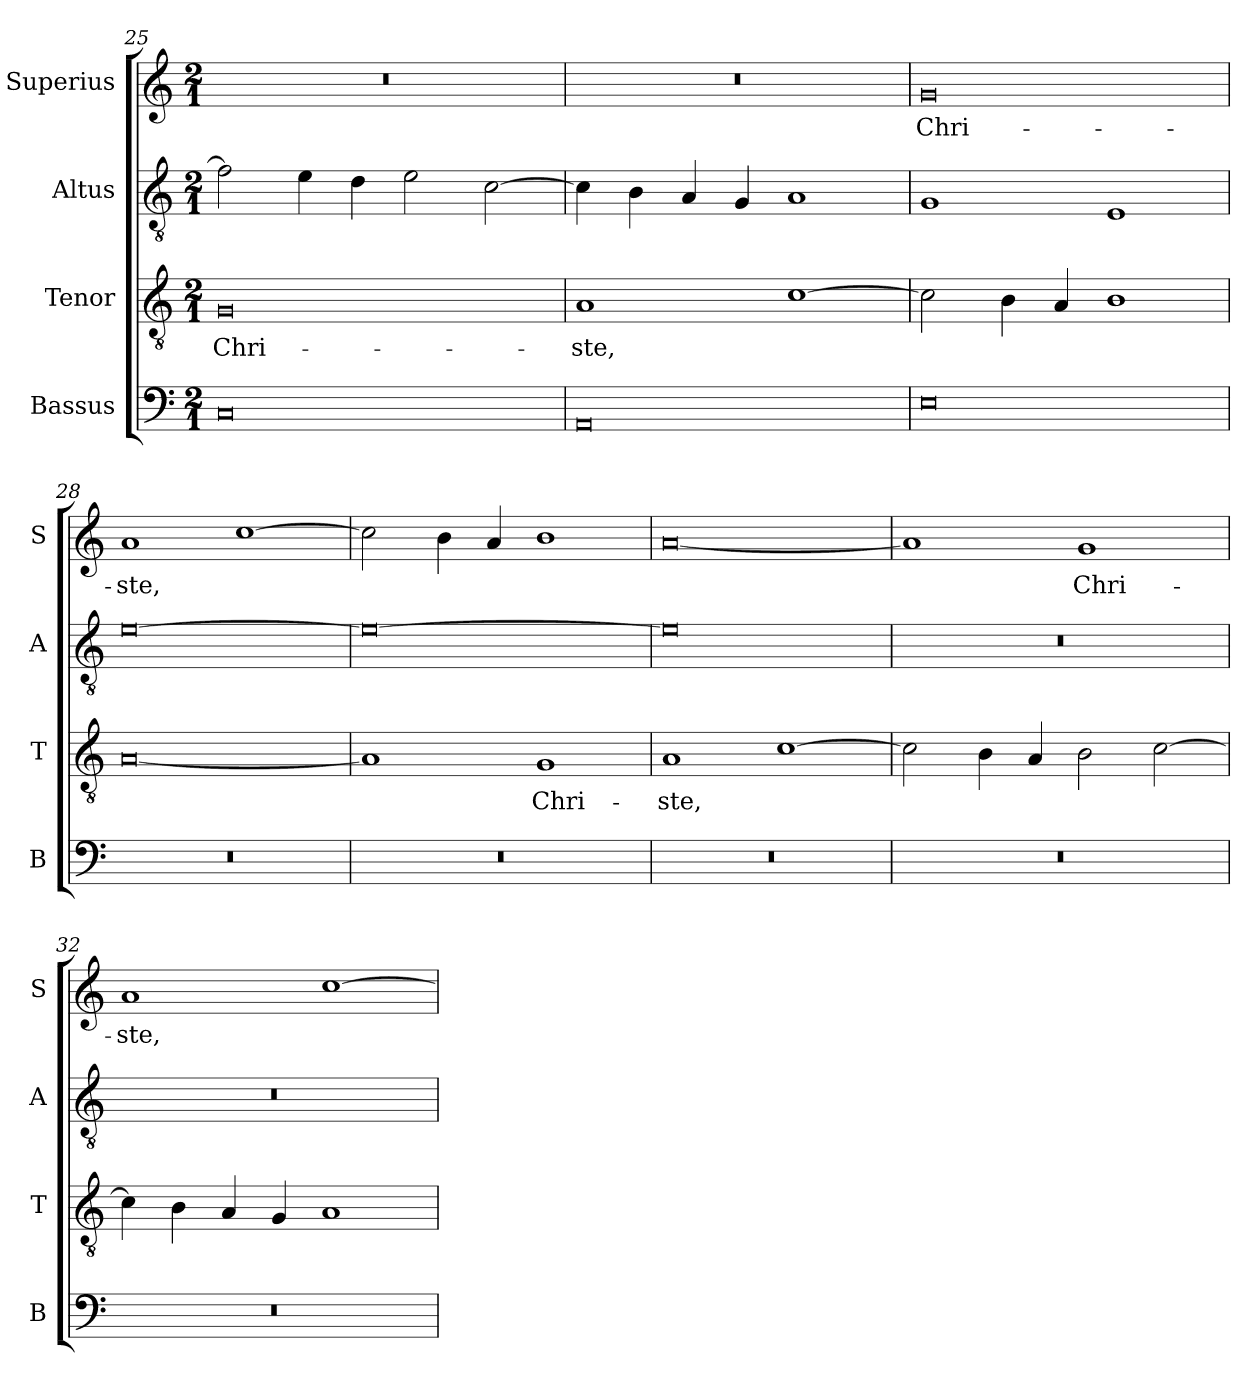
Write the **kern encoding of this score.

**kern	**kern	**text	**kern	**kern	**text
*part4	*part3	*part3	*part2	*part1	*part1
*staff4	*staff3	*staff3	*staff2	*staff1	*staff1
*I"Bassus	*I"Tenor	*	*I"Altus	*I"Superius	*
*I'B	*I'T	*	*I'A	*I'S	*
*clefF4	*clefGv2	*	*clefGv2	*clefG2	*
*k[]	*k[]	*	*k[]	*k[]	*
*M2/1	*M2/1	*	*M2/1	*M2/1	*
=25	=25	=25	=25	=25	=25
0C	0G	Chri-	2f\]	0r	.
.	.	.	4e\	.	.
.	.	.	4d\	.	.
.	.	.	2e\	.	.
.	.	.	[2c\	.	.
=26	=26	=26	=26	=26	=26
0AA	1A	-ste,	4c\]	0r	.
.	.	.	4B\	.	.
.	.	.	4A/	.	.
.	.	.	4G/	.	.
.	[1c	.	1A	.	.
=27	=27	=27	=27	=27	=27
0E	2c\]	.	1G	0g	Chri-
.	4B\	.	.	.	.
.	4A/	.	.	.	.
.	1B	.	1E	.	.
=28	=28	=28	=28	=28	=28
0r	[0A	.	[0e	1a	-ste,
.	.	.	.	[1cc	.
=29	=29	=29	=29	=29	=29
0r	1A]	.	0e_	2cc\]	.
.	.	.	.	4b\	.
.	.	.	.	4a/	.
.	1G	Chri-	.	1b	.
=30	=30	=30	=30	=30	=30
0r	1A	-ste,	0e]	[0a	.
.	[1c	.	.	.	.
=31	=31	=31	=31	=31	=31
0r	2c\]	.	0r	1a]	.
.	4B\	.	.	.	.
.	4A/	.	.	.	.
.	2B\	.	.	1g	Chri-
.	[2c\	.	.	.	.
=32	=32	=32	=32	=32	=32
0r	4c\]	.	0r	1a	-ste,
.	4B\	.	.	.	.
.	4A/	.	.	.	.
.	4G/	.	.	.	.
.	1A	.	.	[1cc	.
=	=	=	=	=	=
*-	*-	*-	*-	*-	*-
